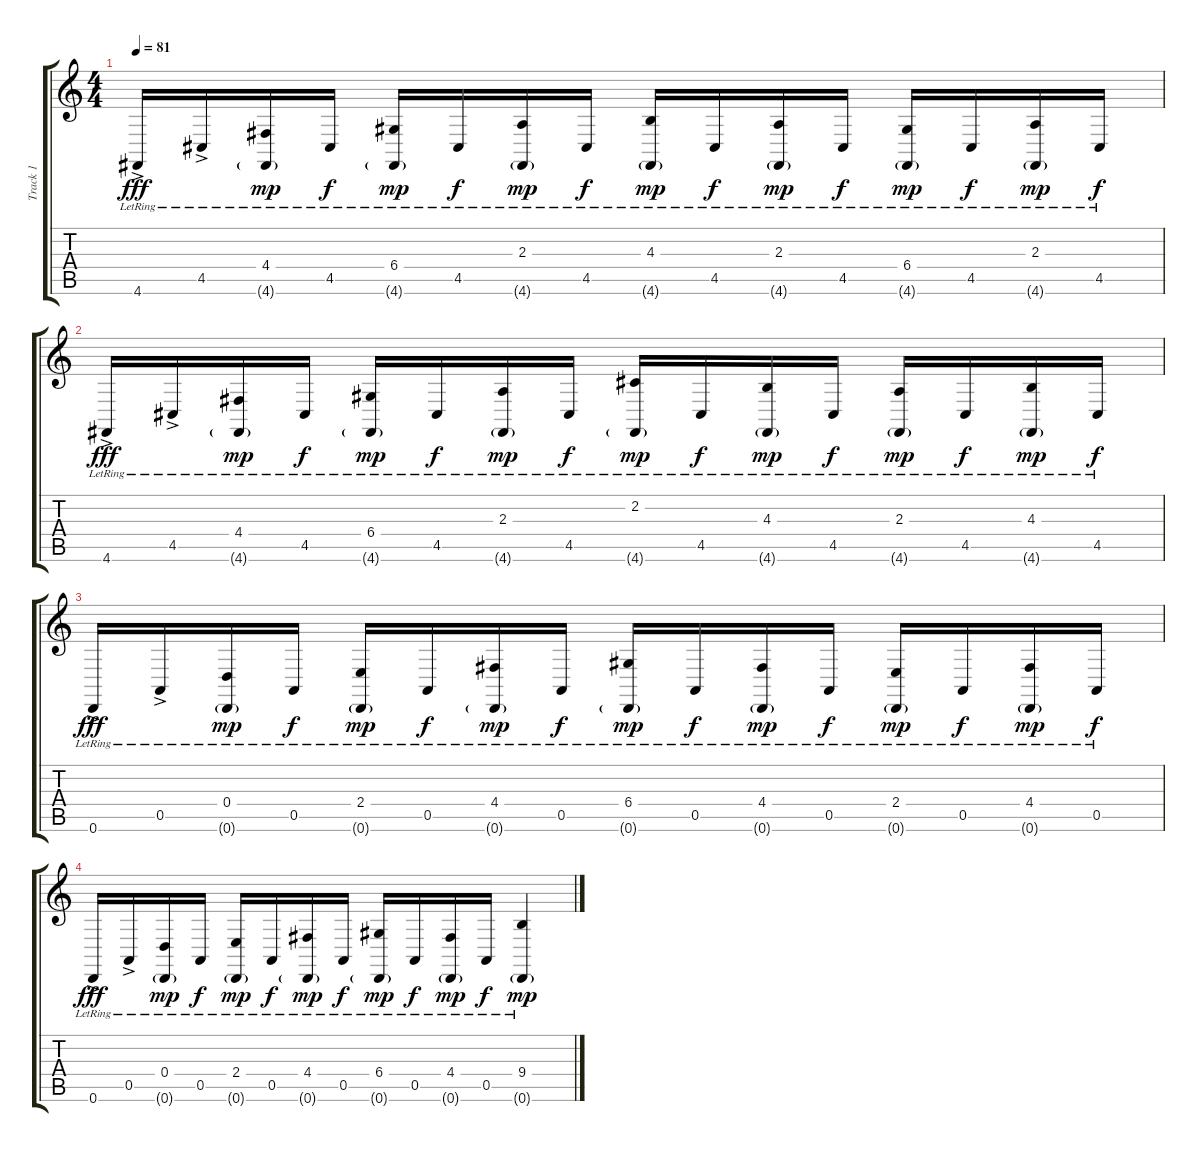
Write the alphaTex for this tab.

\track ("Track 1" "Track 1") {instrument brightacousticpiano}
\staff {score tabs}
\tuning (E4 B3 G3 D3 A2 D2) {hide}
\ts (4 4)
\tempo 81
\clef g2
\ks c
4.6{ac lr}.16{dy fff} 4.5{ac lr}.16 (4.4{lr} 4.6{g lr}).16{dy mp} 4.5{lr}.16{dy f} (6.4{lr} 4.6{g lr}).16{dy mp} 4.5{lr}.16{dy f} (2.3{lr} 4.6{g lr}).16{dy mp} 4.5{lr}.16{dy f} (4.3{lr} 4.6{g lr}).16{dy mp} 4.5{lr}.16{dy f} (2.3{lr} 4.6{g lr}).16{dy mp} 4.5{lr}.16{dy f} (6.4{lr} 4.6{g lr}).16{dy mp} 4.5{lr}.16{dy f} (2.3{lr} 4.6{g lr}).16{dy mp} 4.5{lr}.16{dy f} |
4.6{ac lr}.16{dy fff} 4.5{ac lr}.16 (4.4{lr} 4.6{g lr}).16{dy mp} 4.5{lr}.16{dy f} (6.4{lr} 4.6{g lr}).16{dy mp} 4.5{lr}.16{dy f} (2.3{lr} 4.6{g lr}).16{dy mp} 4.5{lr}.16{dy f} (2.2 4.6{g lr}).16{dy mp} 4.5{lr}.16{dy f} (4.3{lr} 4.6{g lr}).16{dy mp} 4.5{lr}.16{dy f} (2.3{lr} 4.6{g lr}).16{dy mp} 4.5{lr}.16{dy f} (4.3{lr} 4.6{g lr}).16{dy mp} 4.5{lr}.16{dy f} |
0.6{ac lr}.16{dy fff} 0.5{ac lr}.16 (0.4 0.6{g lr}).16{dy mp} 0.5{lr}.16{dy f} (2.4{lr} 0.6{g lr}).16{dy mp} 0.5{lr}.16{dy f} (4.4 0.6{g lr}).16{dy mp} 0.5{lr}.16{dy f} (6.4 0.6{g lr}).16{dy mp} 0.5{lr}.16{dy f} (4.4 0.6{g lr}).16{dy mp} 0.5{lr}.16{dy f} (2.4{lr} 0.6{g lr}).16{dy mp} 0.5{lr}.16{dy f} (4.4 0.6{g lr}).16{dy mp} 0.5{lr}.16{dy f} |
0.6{ac lr}.16{dy fff} 0.5{ac lr}.16 (0.4 0.6{g lr}).16{dy mp} 0.5{lr}.16{dy f} (2.4{lr} 0.6{g lr}).16{dy mp} 0.5{lr}.16{dy f} (4.4 0.6{g lr}).16{dy mp} 0.5{lr}.16{dy f} (6.4 0.6{g lr}).16{dy mp} 0.5{lr}.16{dy f} (4.4 0.6{g lr}).16{dy mp} 0.5{lr}.16{dy f} (9.4 0.6{g lr}).4{dy mp}
